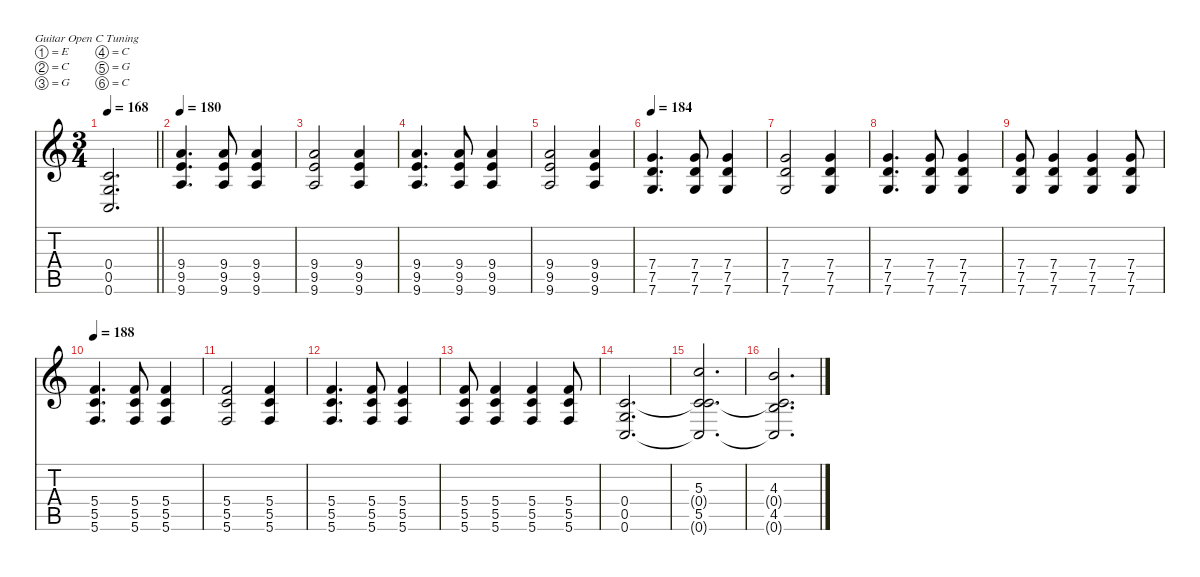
\defaultSystemsLayout 4
\hideDynamics
\bracketExtendMode nobrackets
\singleTrackTrackNamePolicy hidden
\multiTrackTrackNamePolicy hidden
\firstSystemTrackNameMode fullname
\otherSystemsTrackNameOrientation horizontal
\track ("Guitar 2" "od.guit.") {defaultSystemsLayout 8 instrument overdrivenguitar}
\staff {score tabs}
\tuning (E4 C4 G3 C3 G2 C2)
\ts (3 4)
\tempo 168
\clef g2
\barLineRight lightlight
\ks c
(0.6{t} 0.5{t} 0.4{t}).2{d dy f beam Up} |
\tempo 180
(9.4 9.5 9.6).4{d beam Up} (9.4 9.5 9.6).8{beam Up} (9.4 9.5 9.6).4{beam Up} |
(9.4 9.5 9.6).2{beam Up} (9.4 9.5 9.6).4{beam Up} |
(9.4 9.5 9.6).4{d beam Up} (9.4 9.5 9.6).8{beam Up} (9.4 9.5 9.6).4{beam Up} |
(9.4 9.5 9.6).2{beam Up} (9.4 9.5 9.6).4{beam Up} |
\tempo 184
(7.4 7.5 7.6).4{d beam Up} (7.4 7.5 7.6).8{beam Up} (7.4 7.5 7.6).4{beam Up} |
(7.4 7.5 7.6).2{beam Up} (7.4 7.5 7.6).4{beam Up} |
(7.4 7.5 7.6).4{d beam Up} (7.4 7.5 7.6).8{beam Up} (7.4 7.5 7.6).4{beam Up} |
(7.4 7.5 7.6).8{beam Up} (7.4 7.5 7.6).4{beam Up} (7.4 7.5 7.6).4{beam Up} (7.4 7.5 7.6).8{beam Up} |
\tempo 188
(5.4 5.5 5.6).4{d beam Up} (5.4 5.5 5.6).8{beam Up} (5.4 5.5 5.6).4{beam Up} |
(5.4 5.5 5.6).2{beam Up} (5.4 5.5 5.6).4{beam Up} |
(5.4 5.5 5.6).4{d beam Up} (5.4 5.5 5.6).8{beam Up} (5.4 5.5 5.6).4{beam Up} |
(5.4 5.5 5.6).8{beam Up} (5.4 5.5 5.6).4{beam Up} (5.4 5.5 5.6).4{beam Up} (5.4 5.5 5.6).8{beam Up} |
(0.4 0.5 0.6).2{d beam Up} |
(5.3 0.4{t} 5.5 0.6{t}).2{d beam Up} |
(4.3 0.4{t} 4.5 0.6{t}).2{d beam Up}
